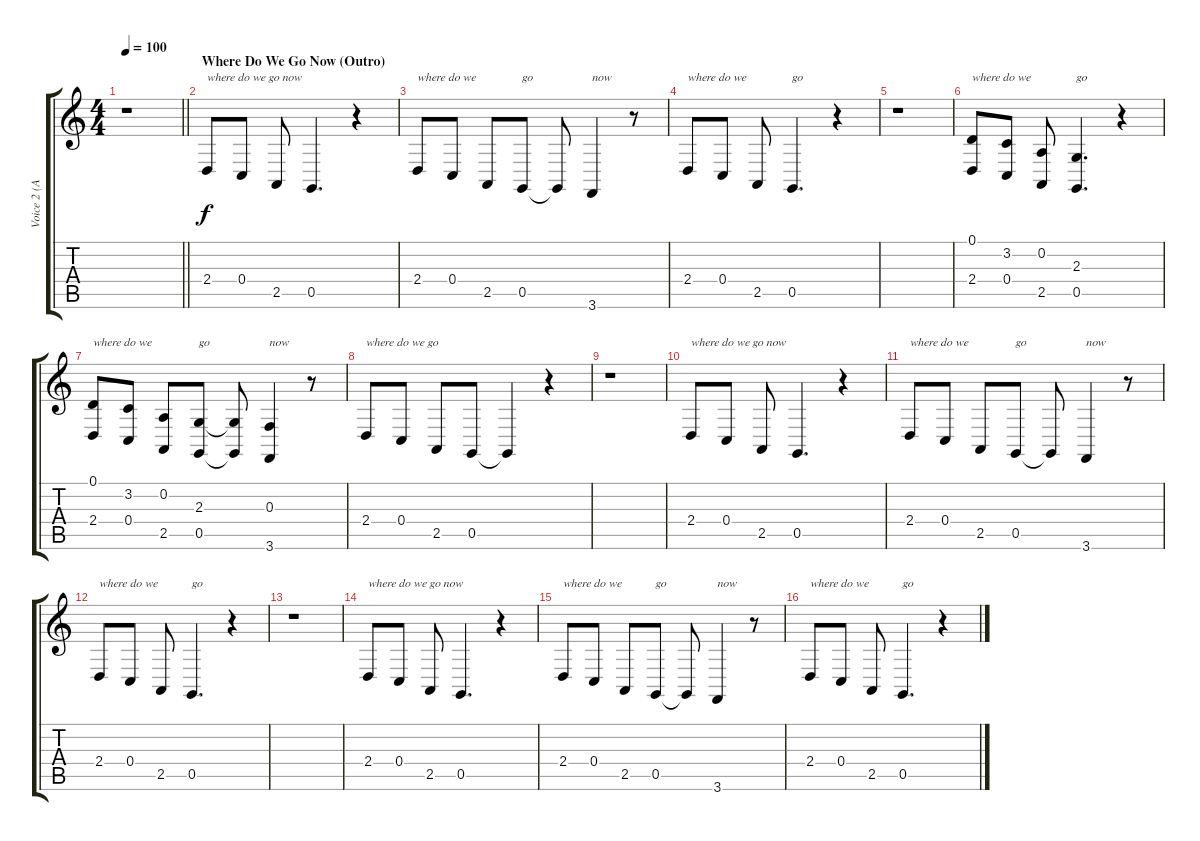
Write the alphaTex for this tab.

\track ("Voice 2 (Axl, Izzy, Duff)" "Voice 2 (A") {instrument lead2sawtooth}
\staff {score tabs}
\tuning (D4 A3 F3 C3 G2 D2) {hide}
\ts (4 4)
\tempo 100
\clef g2
\barLineRight lightlight
\ks c
r.1{dy f} |
\section ("" "Where Do We Go Now (Outro)")
2.4.8{txt "where do we go now" volume 12 instrument lead8bassandlead} 0.4.8 2.5.8 0.5.4{d} r.4 |
2.4.8{txt "where do we"} 0.4.8 2.5.8 0.5.8{txt "go"} 0.5{t}.8 3.6.4{txt "now"} r.8 |
2.4.8{txt "where do we"} 0.4.8 2.5.8 0.5.4{d txt "go"} r.4 |
r.1 |
(0.1 2.4).8{txt "where do we"} (3.2 0.4).8 (0.2 2.5).8 (2.3 0.5).4{d txt "go"} r.4 |
(0.1 2.4).8{txt "where do we"} (3.2 0.4).8 (0.2 2.5).8 (2.3 0.5).8{txt "go"} (2.3{t} 0.5{t}).8 (0.3 3.6).4{txt "now"} r.8 |
2.4.8{txt "where do we go"} 0.4.8 2.5.8 0.5.8 0.5{t}.4 r.4 |
r.1 |
2.4.8{txt "where do we go now"} 0.4.8 2.5.8 0.5.4{d} r.4 |
2.4.8{txt "where do we"} 0.4.8 2.5.8 0.5.8{txt "go"} 0.5{t}.8 3.6.4{txt "now"} r.8 |
2.4.8{txt "where do we"} 0.4.8 2.5.8 0.5.4{d txt "go"} r.4 |
r.1 |
2.4.8{txt "where do we go now"} 0.4.8 2.5.8 0.5.4{d} r.4 |
2.4.8{txt "where do we"} 0.4.8 2.5.8 0.5.8{txt "go"} 0.5{t}.8 3.6.4{txt "now"} r.8 |
2.4.8{txt "where do we"} 0.4.8 2.5.8 0.5.4{d txt "go"} r.4
